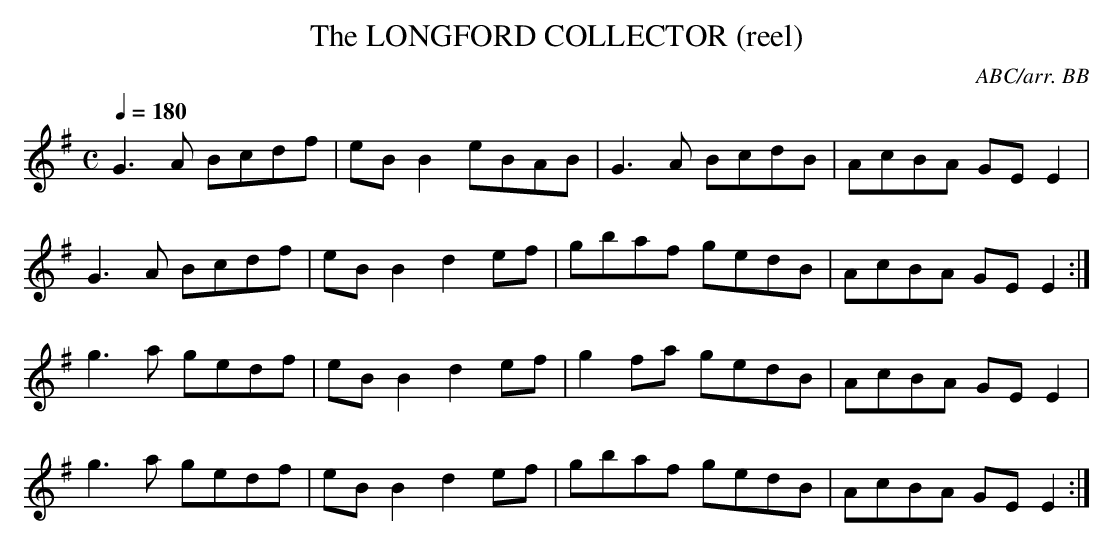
X:1
T:LONGFORD COLLECTOR (reel), The
C:ABC/arr. BB
M:C
L:1/8
Q:1/4=180
K:G
G3A Bcdf|eBB2 eBAB|G3A BcdB|AcBA GEE2|
G3A Bcdf|eBB2 d2ef|gbaf gedB|AcBA GEE2:|
g3a gedf|eBB2 d2ef|g2fa gedB|AcBA GEE2|
g3a gedf|eBB2 d2ef|gbaf gedB|AcBA GEE2:|
